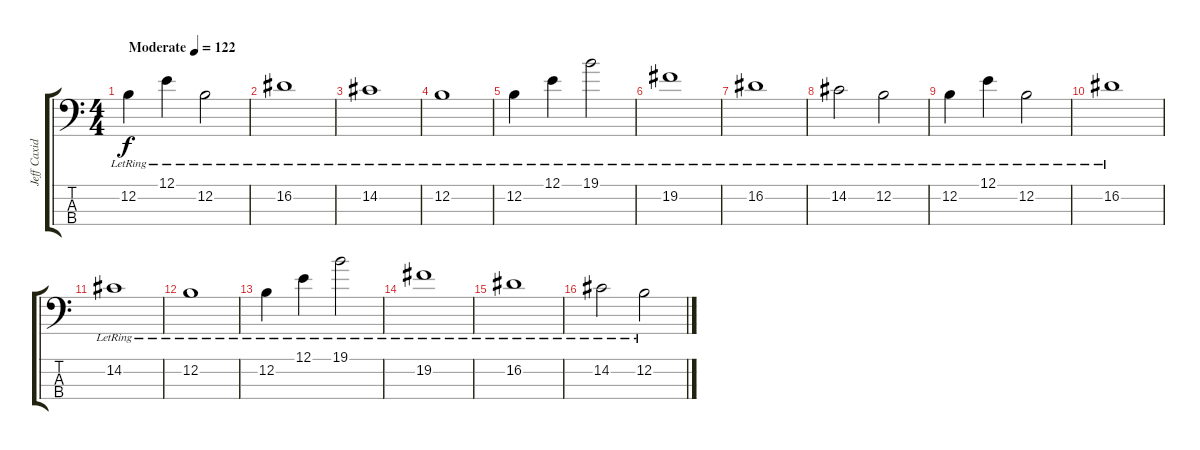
\track ("Jeff Caxide" "Jeff Caxid") {instrument electricbasspick}
\staff {score tabs}
\tuning (E2 B1 Gb1 B0) {hide}
\ts (4 4)
\tempo (122 "Moderate")
\clef f4
\ks c
12.2{lr}.4{dy f volume 9 instrument electricbasspick} 12.1{lr}.4 12.2{lr}.2 |
16.2{lr}.1 |
14.2{lr}.1 |
12.2{lr}.1 |
12.2{lr}.4 12.1{lr}.4 19.1{lr}.2 |
19.2{lr}.1 |
16.2{lr}.1 |
14.2{lr}.2 12.2{lr}.2 |
12.2{lr}.4 12.1{lr}.4 12.2{lr}.2 |
16.2{lr}.1 |
14.2{lr}.1 |
12.2{lr}.1 |
12.2{lr}.4 12.1{lr}.4 19.1{lr}.2 |
19.2{lr}.1 |
16.2{lr}.1 |
14.2{lr}.2 12.2{lr}.2
